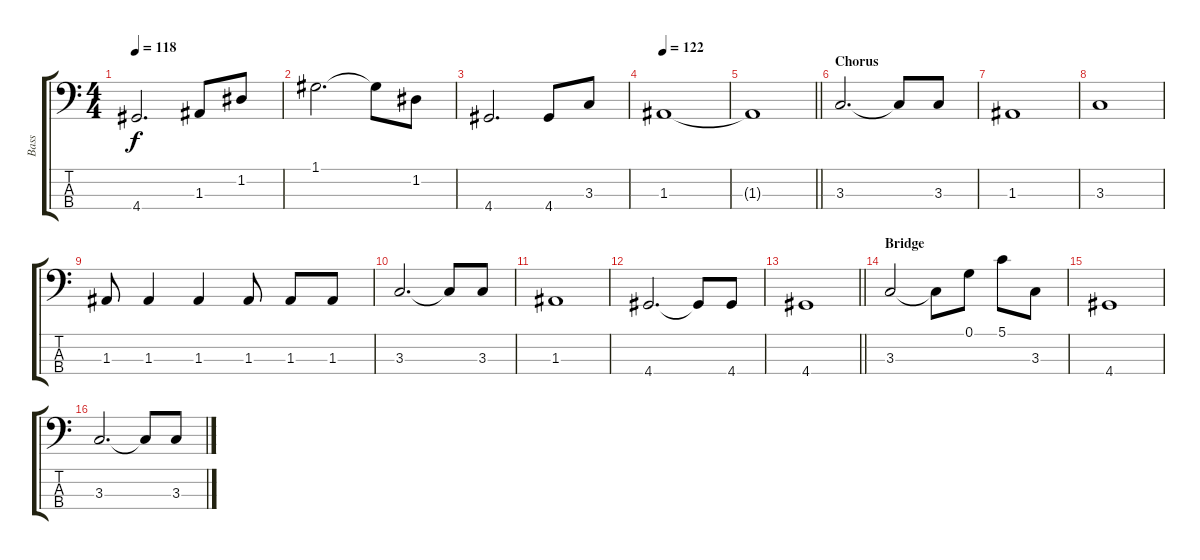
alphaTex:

\track ("Bass" "Bass") {instrument electricbassfinger}
\staff {score tabs}
\tuning (G2 D2 A1 E1) {hide}
\ts (4 4)
\tempo 118
\clef f4
\ks c
4.4.2{d dy f} 1.3.8 1.2.8 |
1.1.2{d} 1.1{t}.8 1.2.8 |
4.4.2{d} 4.4.8 3.3.8 |
\tempo 122
1.3.1{volume 10} |
\barLineRight lightlight
1.3{t}.1 |
\section ("" "Chorus")
3.3.2{d} 3.3{t}.8 3.3.8 |
1.3.1 |
3.3.1 |
1.3.8 1.3.4 1.3.4 1.3.8 1.3.8 1.3.8 |
3.3.2{d} 3.3{t}.8 3.3.8 |
1.3.1 |
4.4.2{d} 4.4{t}.8 4.4.8 |
\barLineRight lightlight
4.4.1 |
\section ("" "Bridge")
3.3.2 3.3{t}.8 0.1.8 5.1.8 3.3.8 |
4.4.1 |
3.3.2{d} 3.3{t}.8 3.3.8
